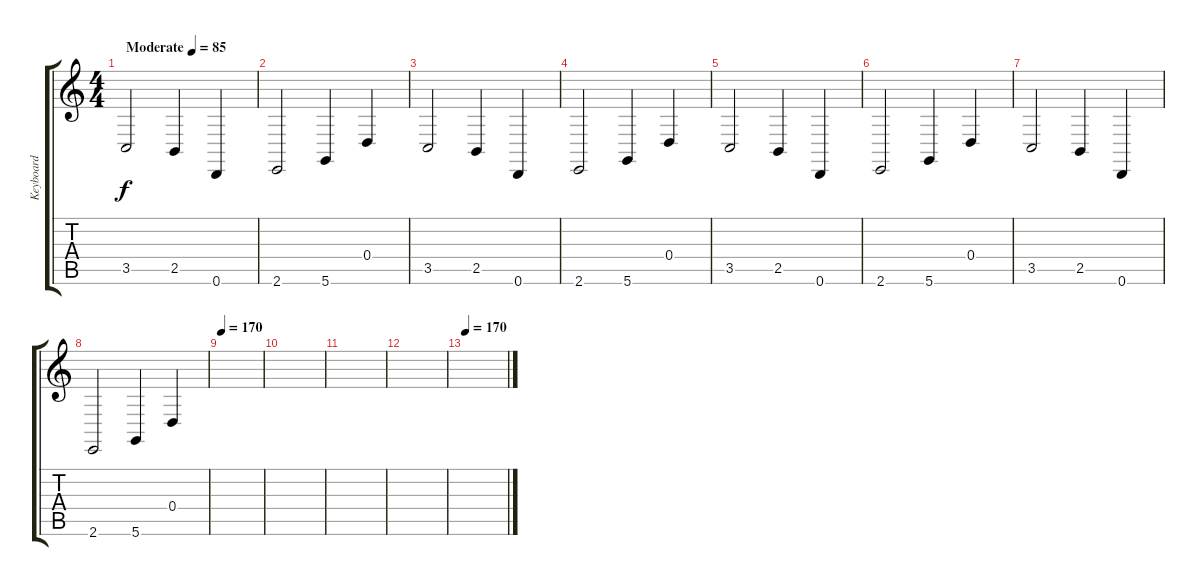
\track ("Keyboard" "Keyboard") {instrument viola}
\staff {score tabs}
\tuning (E4 B3 G3 D3 A2 D2) {hide}
\ts (4 4)
\tempo (85 "Moderate")
\clef g2
\ks c
3.5.2{dy f instrument viola} 2.5.4 0.6.4 |
2.6.2 5.6.4 0.4.4 |
3.5.2 2.5.4 0.6.4 |
2.6.2 5.6.4 0.4.4 |
3.5.2 2.5.4 0.6.4 |
2.6.2 5.6.4 0.4.4 |
3.5.2 2.5.4 0.6.4 |
2.6.2 5.6.4 0.4.4 |
\tempo 170
|
|
|
|
\tempo 170
